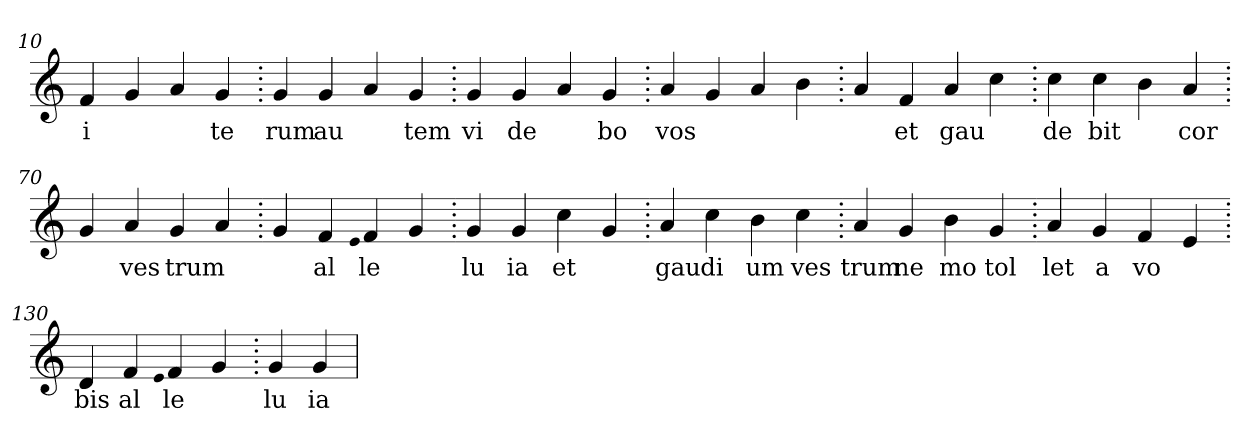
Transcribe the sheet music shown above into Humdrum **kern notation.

**kern	**text
*part1	*part1
*staff1	*staff1
*clefG2	*
=10.	=10.
4f	i
4g	.
4a	.
4g	te
=20.	=20.
4g	rum
4g	au
4a	.
4g	tem
=30.	=30.
4g	vi
4g	de
4a	.
4g	bo
=40.	=40.
4a	vos
4g	.
4a	.
4b	.
=50.	=50.
4a	.
4f	et
4a	gau
4cc	.
=60.	=60.
4cc	de
4cc	bit
4b	.
4a	cor
=70.	=70.
4g	.
4a	ves
4g	trum
4a	.
=80.	=80.
4g	.
4f	al
qqe	.
4f	le
4g	.
=90.	=90.
4g	lu
4g	ia
4cc	et
4g	.
=100.	=100.
4a	gau
4cc	di
4b	um
4cc	ves
=110.	=110.
4a	trum
4g	ne
4b	mo
4g	tol
=120.	=120.
4a	let
4g	a
4f	vo
4e	.
=130.	=130.
4d	bis
4f	al
qqe	.
4f	le
4g	.
=140.	=140.
4g	lu
4g	ia
=	=
*-	*-
